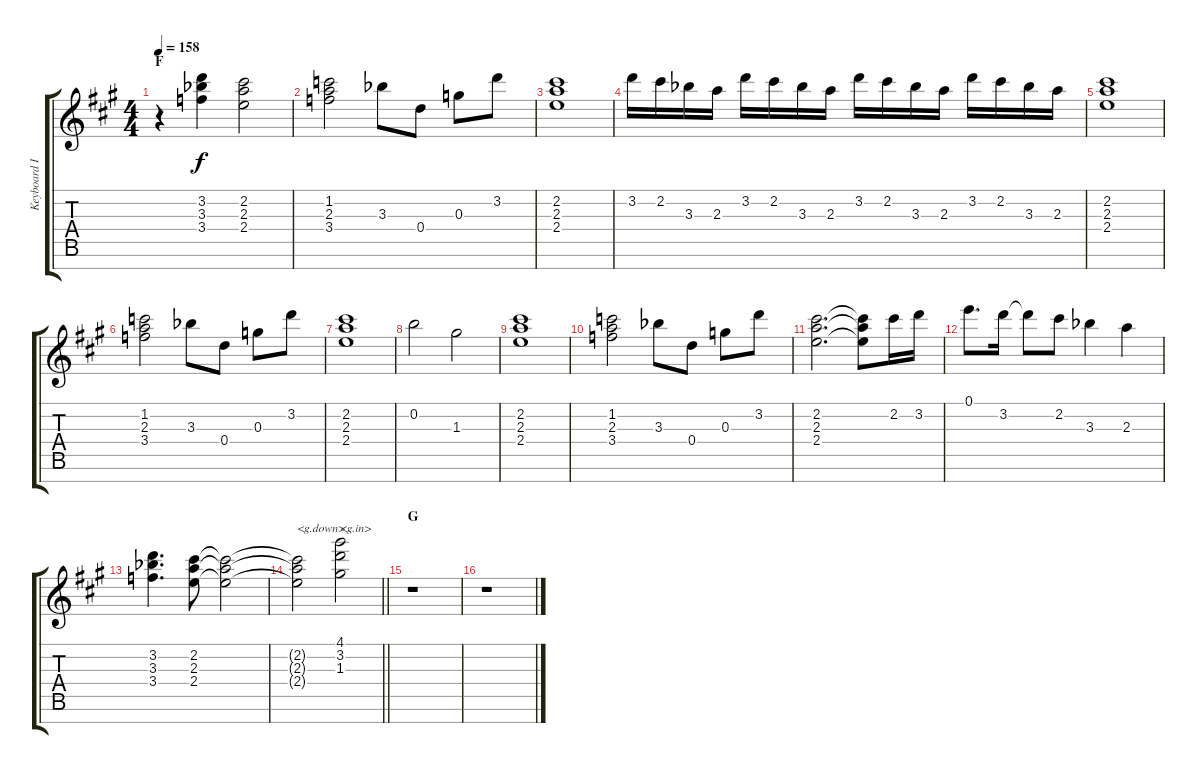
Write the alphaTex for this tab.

\track ("Keyboard III" "Keyboard I") {instrument rockorgan}
\staff {score tabs}
\tuning (E6 B5 G5 D5 A4 E4 B3) {hide}
\ts (4 4)
\section ("" "F")
\tempo 158
\clef g2
\ks a
r.4{dy f} (3.2 3.3{acc b} 3.4).4 (2.2 2.3 2.4).2 |
(1.2 2.3 3.4).2 3.3{acc b}.8 0.4.8 0.3.8 3.2.8 |
(2.2 2.3 2.4).1 |
3.2.16 2.2.16 3.3{acc b}.16 2.3.16 3.2.16 2.2.16 3.3{acc b}.16 2.3.16 3.2.16 2.2.16 3.3{acc b}.16 2.3.16 3.2.16 2.2.16 3.3{acc b}.16 2.3.16 |
(2.2 2.3 2.4).1 |
(1.2 2.3 3.4).2 3.3{acc b}.8 0.4.8 0.3.8 3.2.8 |
(2.2 2.3 2.4).1 |
0.2.2 1.3.2 |
(2.2 2.3 2.4).1 |
(1.2 2.3 3.4).2 3.3{acc b}.8 0.4.8 0.3.8 3.2.8 |
(2.2 2.3 2.4).2{d} (2.2{t} 2.3{t} 2.4{t}).8 2.2.16 3.2.16 |
0.1.8{d} 3.2.16 3.2{t}.8 2.2.8 3.3{acc b}.4 2.3.4 |
(3.2 3.3{acc b} 3.4).4{d} (2.2 2.3 2.4).8 (2.2{t} 2.3{t} 2.4{t}).2 |
\barLineRight lightlight
(2.2{t} 2.3{t} 2.4{t}).2{txt "<g.down>"} (4.1 3.2 1.3).2{txt "<g.in>"} |
\section ("" "G")
r.1 |
r.1
